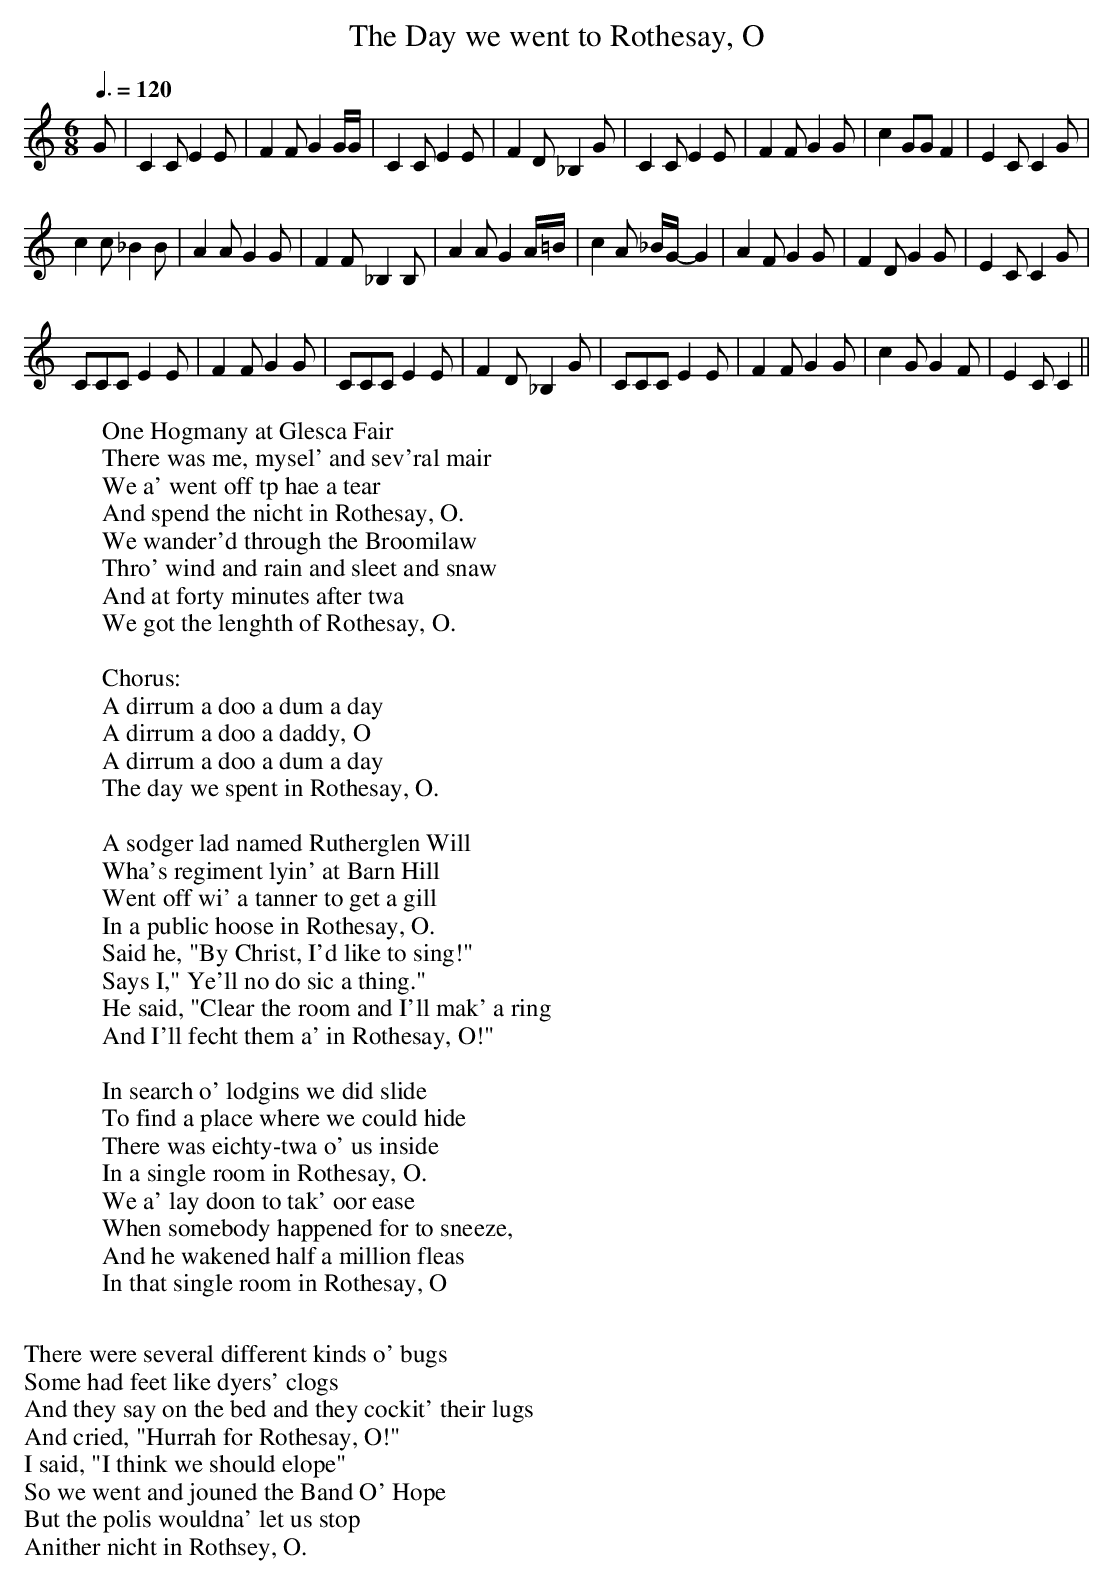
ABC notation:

X:1
T:Day we went to Rothesay, O, The
M:6/8
L:1/8
Q:3/8=120
W:One Hogmany at Glesca Fair
W:There was me, mysel' and sev'ral mair
W:We a' went off tp hae a tear
W:And spend the nicht in Rothesay, O.
W:We wander'd through the Broomilaw
W:Thro' wind and rain and sleet and snaw
W:And at forty minutes after twa
W:We got the lenghth of Rothesay, O.
W:
W:Chorus:
W:A dirrum a doo a dum a day
W:A dirrum a doo a daddy, O
W:A dirrum a doo a dum a day
W:The day we spent in Rothesay, O.
W:
W:A sodger lad named Rutherglen Will
W:Wha's regiment lyin' at Barn Hill
W:Went off wi' a tanner to get a gill
W:In a public hoose in Rothesay, O.
W:Said he, "By Christ, I'd like to sing!"
W:Says I," Ye'll no do sic a thing."
W:He said, "Clear the room and I'll mak' a ring
W:And I'll fecht them a' in Rothesay, O!"
W:
W:In search o' lodgins we did slide
W:To find a place where we could hide
W:There was eichty-twa o' us inside
W:In a single room in Rothesay, O.
W:We a' lay doon to tak' oor ease
W:When somebody happened for to sneeze,
W:And he wakened half a million fleas
W:In that single room in Rothesay, O
W:
W:There were several different kinds o' bugs
W:Some had feet like dyers' clogs
W:And they say on the bed and they cockit' their lugs
W:And cried, "Hurrah for Rothesay, O!"
W:I said, "I think we should elope"
W:So we went and jouned the Band O' Hope
W:But the polis wouldna' let us stop
W:Anither nicht in Rothsey, O.
K:C
G|C2C E2E|F2F G2G/G/|C2C E2E|F2D _B,2G|\
C2CE2E|F2FG2G|c2GGF2|E2CC2G|
c2c _B2B|A2A G2G|F2F _B,2B,|A2A G2A/=B/|\
c2A _B/G/-G2|A2F G2G|F2D G2G|E2C C2G|
CCC E2E|F2F G2G|CCC E2E|F2D _B,2G|\
CCC E2E|F2F G2G|c2G G2F|E2C C2||
